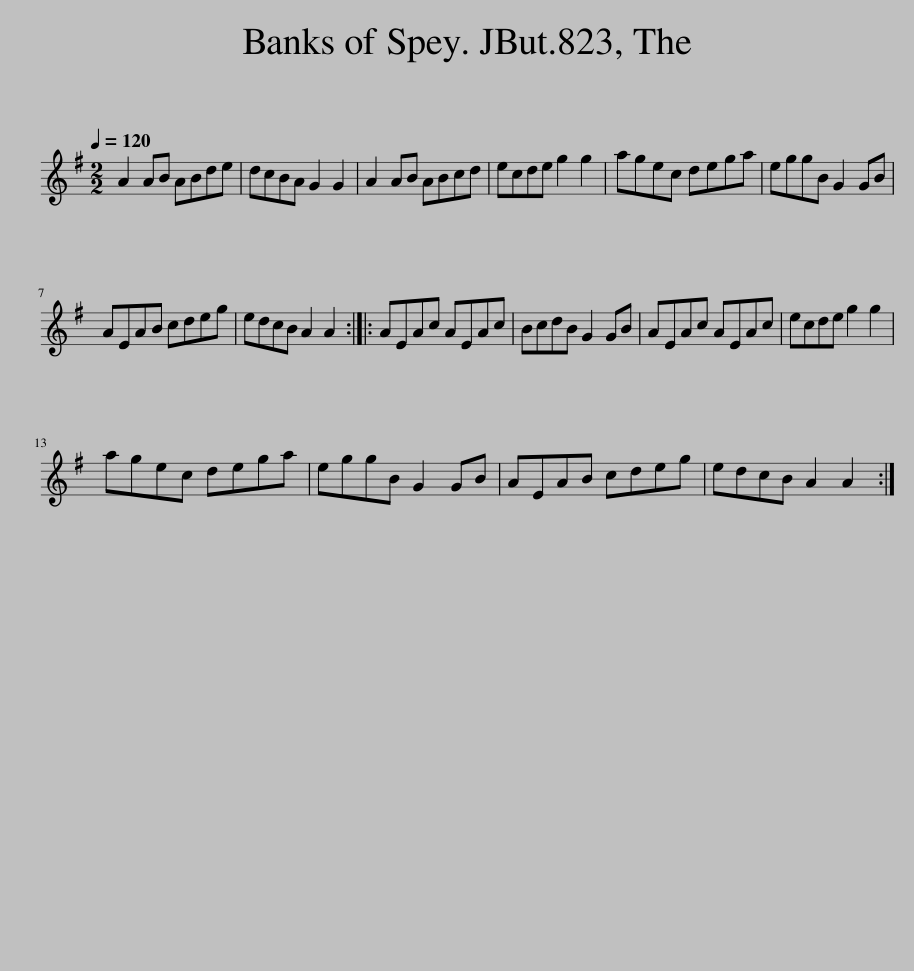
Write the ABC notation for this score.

X:1
L:1/8
Q:1/4=120
M:2/2
I:linebreak $
K:G
V:1 treble
V:1
 A2 AB ABde | dcBA G2 G2 | A2 AB ABcd | ecde g2 g2 | agec dega | %5
 eggB G2 GB |$ AEAB cdeg | edcB A2 A2 :: AEAc AEAc | BcdB G2 GB | %10
 AEAc AEAc | ecde g2 g2 |$ agec dega | eggB G2 GB | AEAB cdeg | %15
 edcB A2 A2 :| %16
